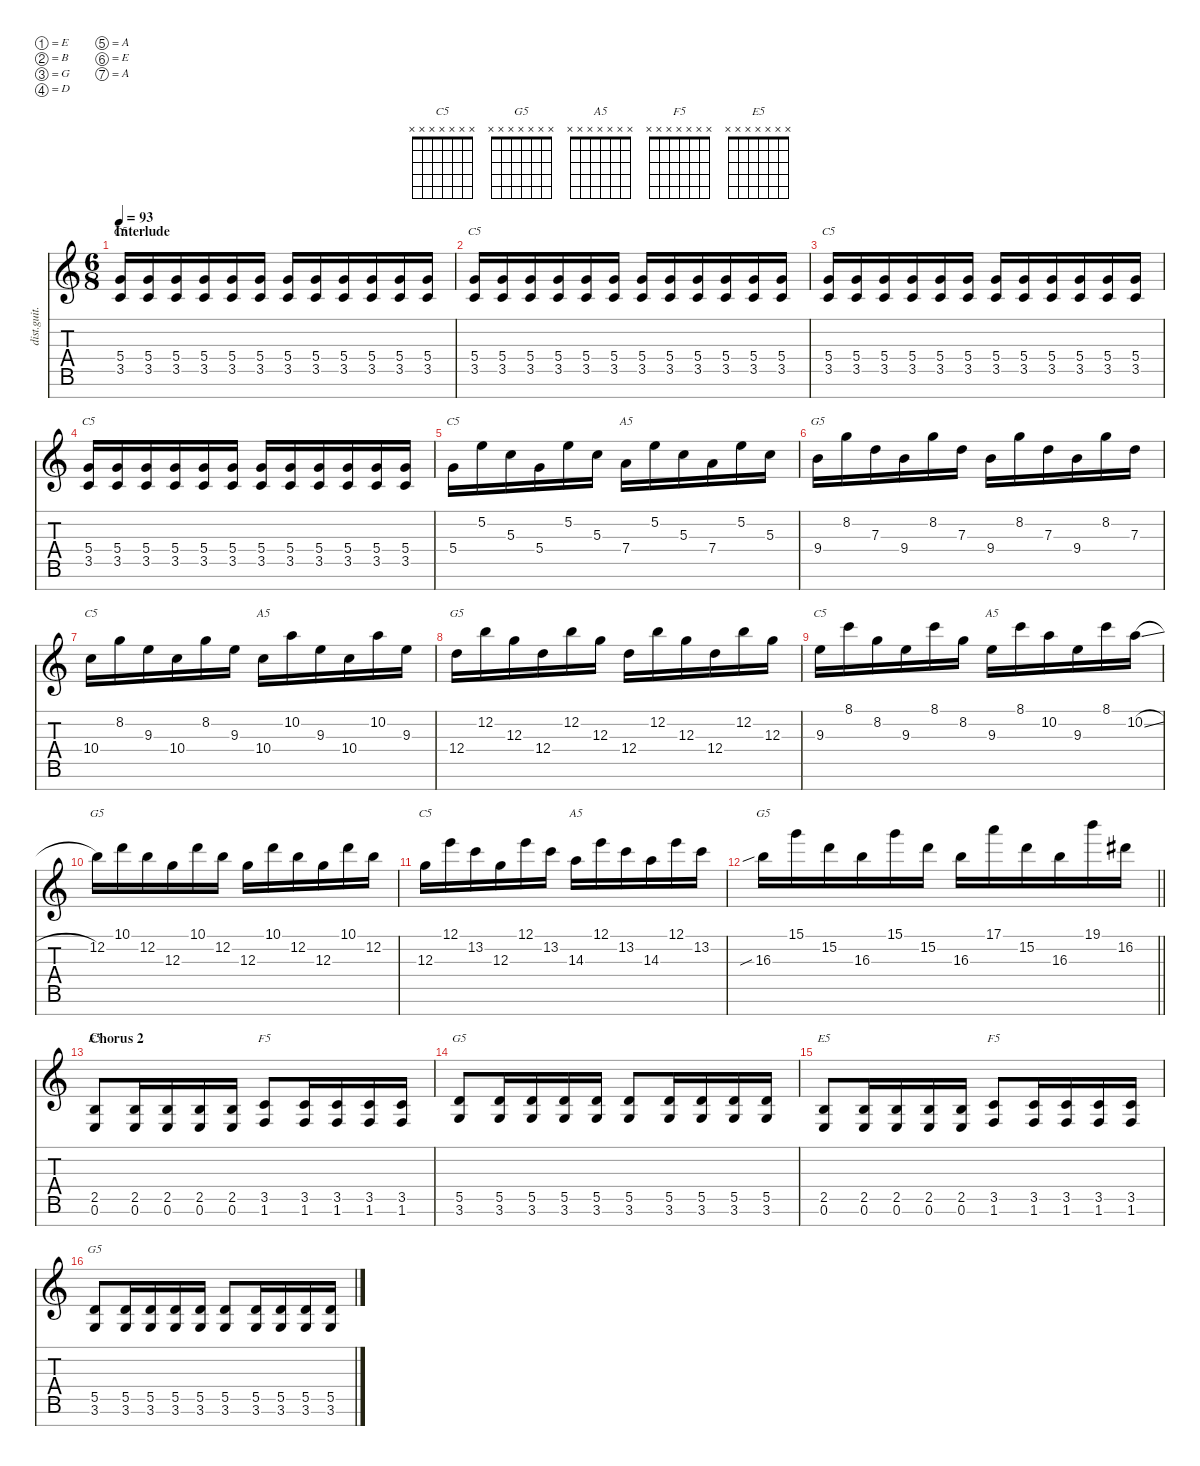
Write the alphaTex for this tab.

\defaultSystemsLayout 4
\hideDynamics
\bracketExtendMode nobrackets
\otherSystemsTrackNameOrientation horizontal
\track ("Guitar 2" "dist.guit.") {instrument distortionguitar}
\staff {score tabs}
\tuning (E4 B3 G3 D3 A2 E2 A1)
\chord ("C5" x x x x x x x)
\chord ("G5" x x x x x x x)
\chord ("A5" x x x x x x x)
\chord ("F5" x x x x x x x)
\chord ("E5" x x x x x x x)
\ts (6 8)
\section ("" "Interlude")
\tempo 93
\clef g2
\ks c
(5.4 3.5).16{ch "C5" dy f beam Up} (5.4 3.5).16{beam Up} (5.4 3.5).16{beam Up} (5.4 3.5).16{beam Up} (5.4 3.5).16{beam Up} (5.4 3.5).16{beam Up} (5.4 3.5).16{beam Up} (5.4 3.5).16{beam Up} (5.4 3.5).16{beam Up} (5.4 3.5).16{beam Up} (5.4 3.5).16{beam Up} (5.4 3.5).16{beam Up} |
(5.4 3.5).16{ch "C5" beam Up} (5.4 3.5).16{beam Up} (5.4 3.5).16{beam Up} (5.4 3.5).16{beam Up} (5.4 3.5).16{beam Up} (5.4 3.5).16{beam Up} (5.4 3.5).16{beam Up} (5.4 3.5).16{beam Up} (5.4 3.5).16{beam Up} (5.4 3.5).16{beam Up} (5.4 3.5).16{beam Up} (5.4 3.5).16{beam Up} |
(5.4 3.5).16{ch "C5" beam Up} (5.4 3.5).16{beam Up} (5.4 3.5).16{beam Up} (5.4 3.5).16{beam Up} (5.4 3.5).16{beam Up} (5.4 3.5).16{beam Up} (5.4 3.5).16{beam Up} (5.4 3.5).16{beam Up} (5.4 3.5).16{beam Up} (5.4 3.5).16{beam Up} (5.4 3.5).16{beam Up} (5.4 3.5).16{beam Up} |
(5.4 3.5).16{ch "C5" beam Up} (5.4 3.5).16{beam Up} (5.4 3.5).16{beam Up} (5.4 3.5).16{beam Up} (5.4 3.5).16{beam Up} (5.4 3.5).16{beam Up} (5.4 3.5).16{beam Up} (5.4 3.5).16{beam Up} (5.4 3.5).16{beam Up} (5.4 3.5).16{beam Up} (5.4 3.5).16{beam Up} (5.4 3.5).16{beam Up} |
5.4.16{ch "C5" beam Down} 5.2.16{beam Down} 5.3.16{beam Down} 5.4.16{beam Down} 5.2.16{beam Down} 5.3.16{beam Down} 7.4.16{ch "A5" beam Down} 5.2.16{beam Down} 5.3.16{beam Down} 7.4.16{beam Down} 5.2.16{beam Down} 5.3.16{beam Down} |
9.4.16{ch "G5" beam Down} 8.2.16{beam Down} 7.3.16{beam Down} 9.4.16{beam Down} 8.2.16{beam Down} 7.3.16{beam Down} 9.4.16{beam Down} 8.2.16{beam Down} 7.3.16{beam Down} 9.4.16{beam Down} 8.2.16{beam Down} 7.3.16{beam Down} |
10.4.16{ch "C5" beam Down} 8.2.16{beam Down} 9.3.16{beam Down} 10.4.16{beam Down} 8.2.16{beam Down} 9.3.16{beam Down} 10.4.16{ch "A5" beam Down} 10.2.16{beam Down} 9.3.16{beam Down} 10.4.16{beam Down} 10.2.16{beam Down} 9.3.16{beam Down} |
12.4.16{ch "G5" beam Down} 12.2.16{beam Down} 12.3.16{beam Down} 12.4.16{beam Down} 12.2.16{beam Down} 12.3.16{beam Down} 12.4.16{beam Down} 12.2.16{beam Down} 12.3.16{beam Down} 12.4.16{beam Down} 12.2.16{beam Down} 12.3.16{beam Down} |
9.3.16{ch "C5" beam Down} 8.1.16{beam Down} 8.2.16{beam Down} 9.3.16{beam Down} 8.1.16{beam Down} 8.2.16{beam Down} 9.3.16{ch "A5" beam Down} 8.1.16{beam Down} 10.2.16{beam Down} 9.3.16{beam Down} 8.1.16{beam Down} 10.2{sl}.16{beam Down} |
12.2.16{ch "G5" beam Down} 10.1.16{beam Down} 12.2.16{beam Down} 12.3.16{beam Down} 10.1.16{beam Down} 12.2.16{beam Down} 12.3.16{beam Down} 10.1.16{beam Down} 12.2.16{beam Down} 12.3.16{beam Down} 10.1.16{beam Down} 12.2.16{beam Down} |
12.3.16{ch "C5" beam Down} 12.1.16{beam Down} 13.2.16{beam Down} 12.3.16{beam Down} 12.1.16{beam Down} 13.2.16{beam Down} 14.3.16{ch "A5" beam Down} 12.1.16{beam Down} 13.2.16{beam Down} 14.3.16{beam Down} 12.1.16{beam Down} 13.2.16{beam Down} |
\barLineRight lightlight
16.3{sib}.16{ch "G5" beam Down} 15.1.16{beam Down} 15.2.16{beam Down} 16.3.16{beam Down} 15.1.16{beam Down} 15.2.16{beam Down} 16.3.16{beam Down} 17.1.16{beam Down} 15.2.16{beam Down} 16.3.16{beam Down} 19.1.16{beam Down} 16.2{acc #}.16{beam Down} |
\section ("" "Chorus 2")
(2.5 0.6).8{ch "E5" beam Up} (2.5 0.6).16{beam Up} (2.5 0.6).16{beam Up} (2.5 0.6).16{beam Up} (2.5 0.6).16{beam Up} (3.5 1.6).8{ch "F5" beam Up} (3.5 1.6).16{beam Up} (3.5 1.6).16{beam Up} (3.5 1.6).16{beam Up} (3.5 1.6).16{beam Up} |
(5.5 3.6).8{ch "G5" beam Up} (5.5 3.6).16{beam Up} (5.5 3.6).16{beam Up} (5.5 3.6).16{beam Up} (5.5 3.6).16{beam Up} (5.5 3.6).8{beam Up} (5.5 3.6).16{beam Up} (5.5 3.6).16{beam Up} (5.5 3.6).16{beam Up} (5.5 3.6).16{beam Up} |
(2.5 0.6).8{ch "E5" beam Up} (2.5 0.6).16{beam Up} (2.5 0.6).16{beam Up} (2.5 0.6).16{beam Up} (2.5 0.6).16{beam Up} (3.5 1.6).8{ch "F5" beam Up} (3.5 1.6).16{beam Up} (3.5 1.6).16{beam Up} (3.5 1.6).16{beam Up} (3.5 1.6).16{beam Up} |
(5.5 3.6).8{ch "G5" beam Up} (5.5 3.6).16{beam Up} (5.5 3.6).16{beam Up} (5.5 3.6).16{beam Up} (5.5 3.6).16{beam Up} (5.5 3.6).8{beam Up} (5.5 3.6).16{beam Up} (5.5 3.6).16{beam Up} (5.5 3.6).16{beam Up} (5.5 3.6).16{beam Up}
